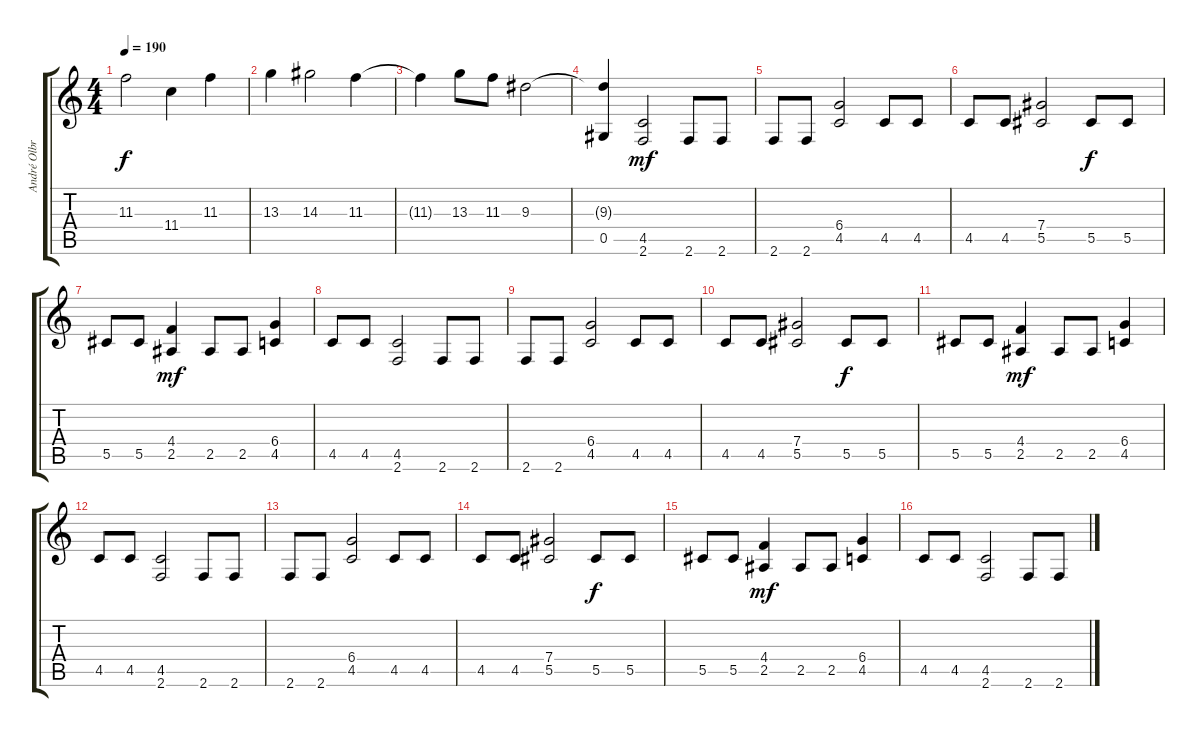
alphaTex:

\track ("André Olbrich" "André Olbr") {instrument distortionguitar}
\staff {score tabs}
\tuning (Eb4 Bb3 Gb3 Db3 Ab2 Eb2) {hide}
\ts (4 4)
\tempo 190
\clef g2
\ks c
11.3{t}.2{dy f} 11.4.4 11.3.4 |
13.3.4 14.3.2 11.3.4 |
11.3{t}.4 13.3.8 11.3.8 9.3.2 |
(9.3{t} 0.5).4 (4.5 2.6).2{dy mf} 2.6.8 2.6.8 |
2.6.8 2.6.8 (6.4 4.5).2 4.5.8 4.5.8 |
4.5.8 4.5.8 (7.4 5.5).2 5.5.8{dy f} 5.5.8 |
5.5.8 5.5.8 (4.4 2.5).4{dy mf} 2.5.8 2.5.8 (6.4 4.5).4 |
4.5.8 4.5.8 (4.5 2.6).2 2.6.8 2.6.8 |
2.6.8 2.6.8 (6.4 4.5).2 4.5.8 4.5.8 |
4.5.8 4.5.8 (7.4 5.5).2 5.5.8{dy f} 5.5.8 |
5.5.8 5.5.8 (4.4 2.5).4{dy mf} 2.5.8 2.5.8 (6.4 4.5).4 |
4.5.8 4.5.8 (4.5 2.6).2 2.6.8 2.6.8 |
2.6.8 2.6.8 (6.4 4.5).2 4.5.8 4.5.8 |
4.5.8 4.5.8 (7.4 5.5).2 5.5.8{dy f} 5.5.8 |
5.5.8 5.5.8 (4.4 2.5).4{dy mf} 2.5.8 2.5.8 (6.4 4.5).4 |
4.5.8 4.5.8 (4.5 2.6).2 2.6.8 2.6.8
